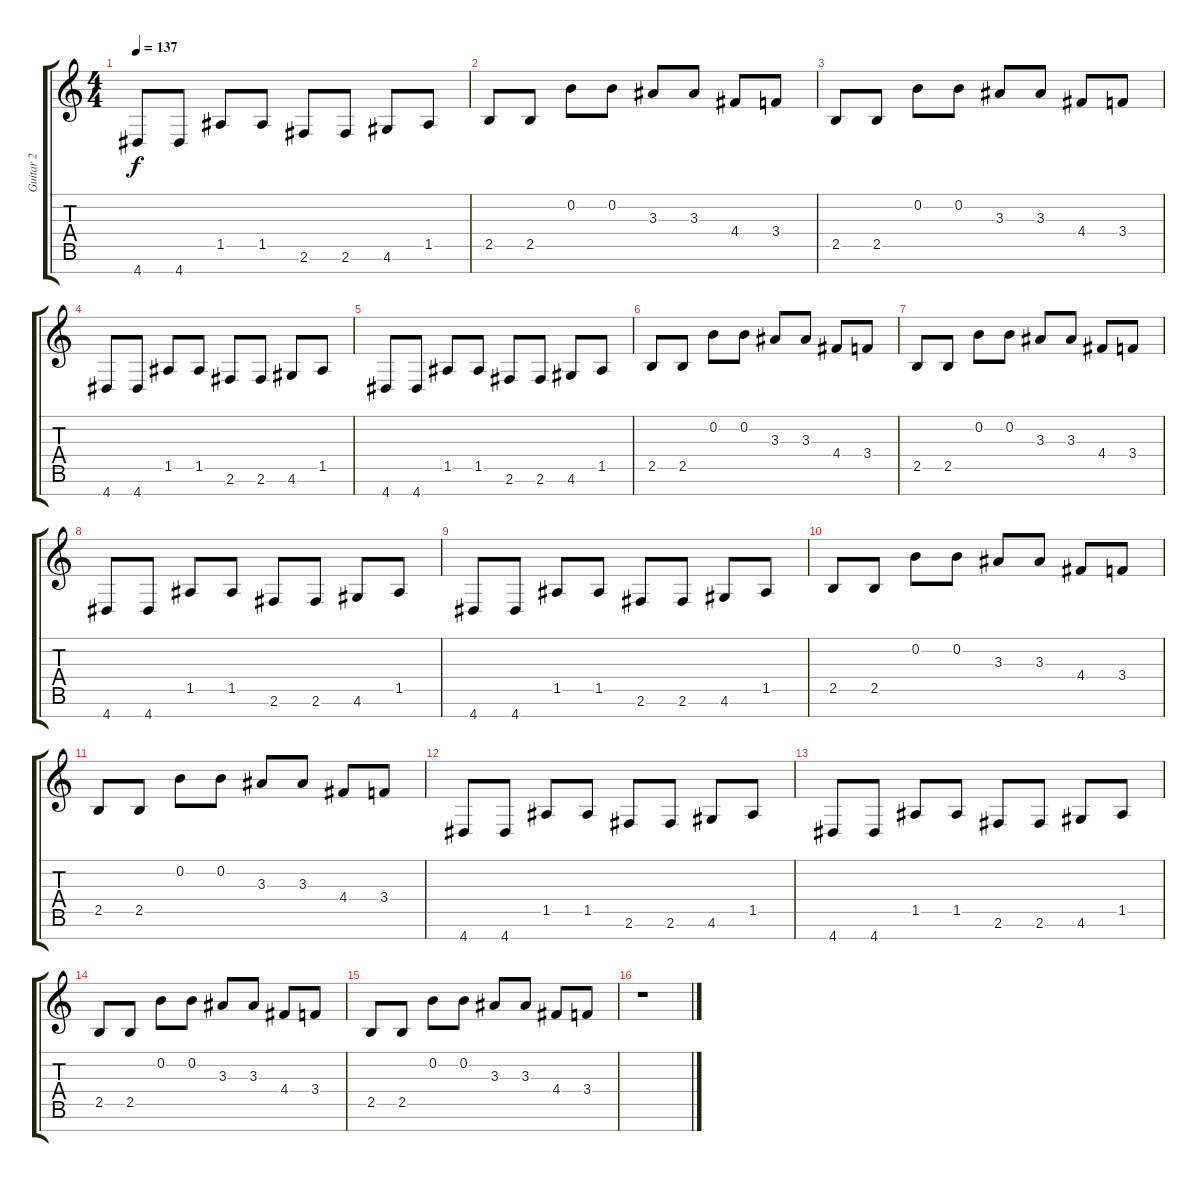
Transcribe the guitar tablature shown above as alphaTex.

\track ("Guitar 2" "Guitar 2") {instrument overdrivenguitar}
\staff {score tabs}
\tuning (E4 B3 G3 D3 A2 E2 B1) {hide}
\ts (4 4)
\tempo 137
\clef g2
\ks c
4.7.8{dy f} 4.7.8 1.5.8 1.5.8 2.6.8 2.6.8 4.6.8 1.5.8 |
2.5.8 2.5.8 0.2.8 0.2.8 3.3.8 3.3.8 4.4.8 3.4.8 |
2.5.8 2.5.8 0.2.8 0.2.8 3.3.8 3.3.8 4.4.8 3.4.8 |
4.7.8 4.7.8 1.5.8 1.5.8 2.6.8 2.6.8 4.6.8 1.5.8 |
4.7.8 4.7.8 1.5.8 1.5.8 2.6.8 2.6.8 4.6.8 1.5.8 |
2.5.8 2.5.8 0.2.8 0.2.8 3.3.8 3.3.8 4.4.8 3.4.8 |
2.5.8 2.5.8 0.2.8 0.2.8 3.3.8 3.3.8 4.4.8 3.4.8 |
4.7.8 4.7.8 1.5.8 1.5.8 2.6.8 2.6.8 4.6.8 1.5.8 |
4.7.8 4.7.8 1.5.8 1.5.8 2.6.8 2.6.8 4.6.8 1.5.8 |
2.5.8 2.5.8 0.2.8 0.2.8 3.3.8 3.3.8 4.4.8 3.4.8 |
2.5.8 2.5.8 0.2.8 0.2.8 3.3.8 3.3.8 4.4.8 3.4.8 |
4.7.8 4.7.8 1.5.8 1.5.8 2.6.8 2.6.8 4.6.8 1.5.8 |
4.7.8 4.7.8 1.5.8 1.5.8 2.6.8 2.6.8 4.6.8 1.5.8 |
2.5.8 2.5.8 0.2.8 0.2.8 3.3.8 3.3.8 4.4.8 3.4.8 |
2.5.8 2.5.8 0.2.8 0.2.8 3.3.8 3.3.8 4.4.8 3.4.8 |
r.1
